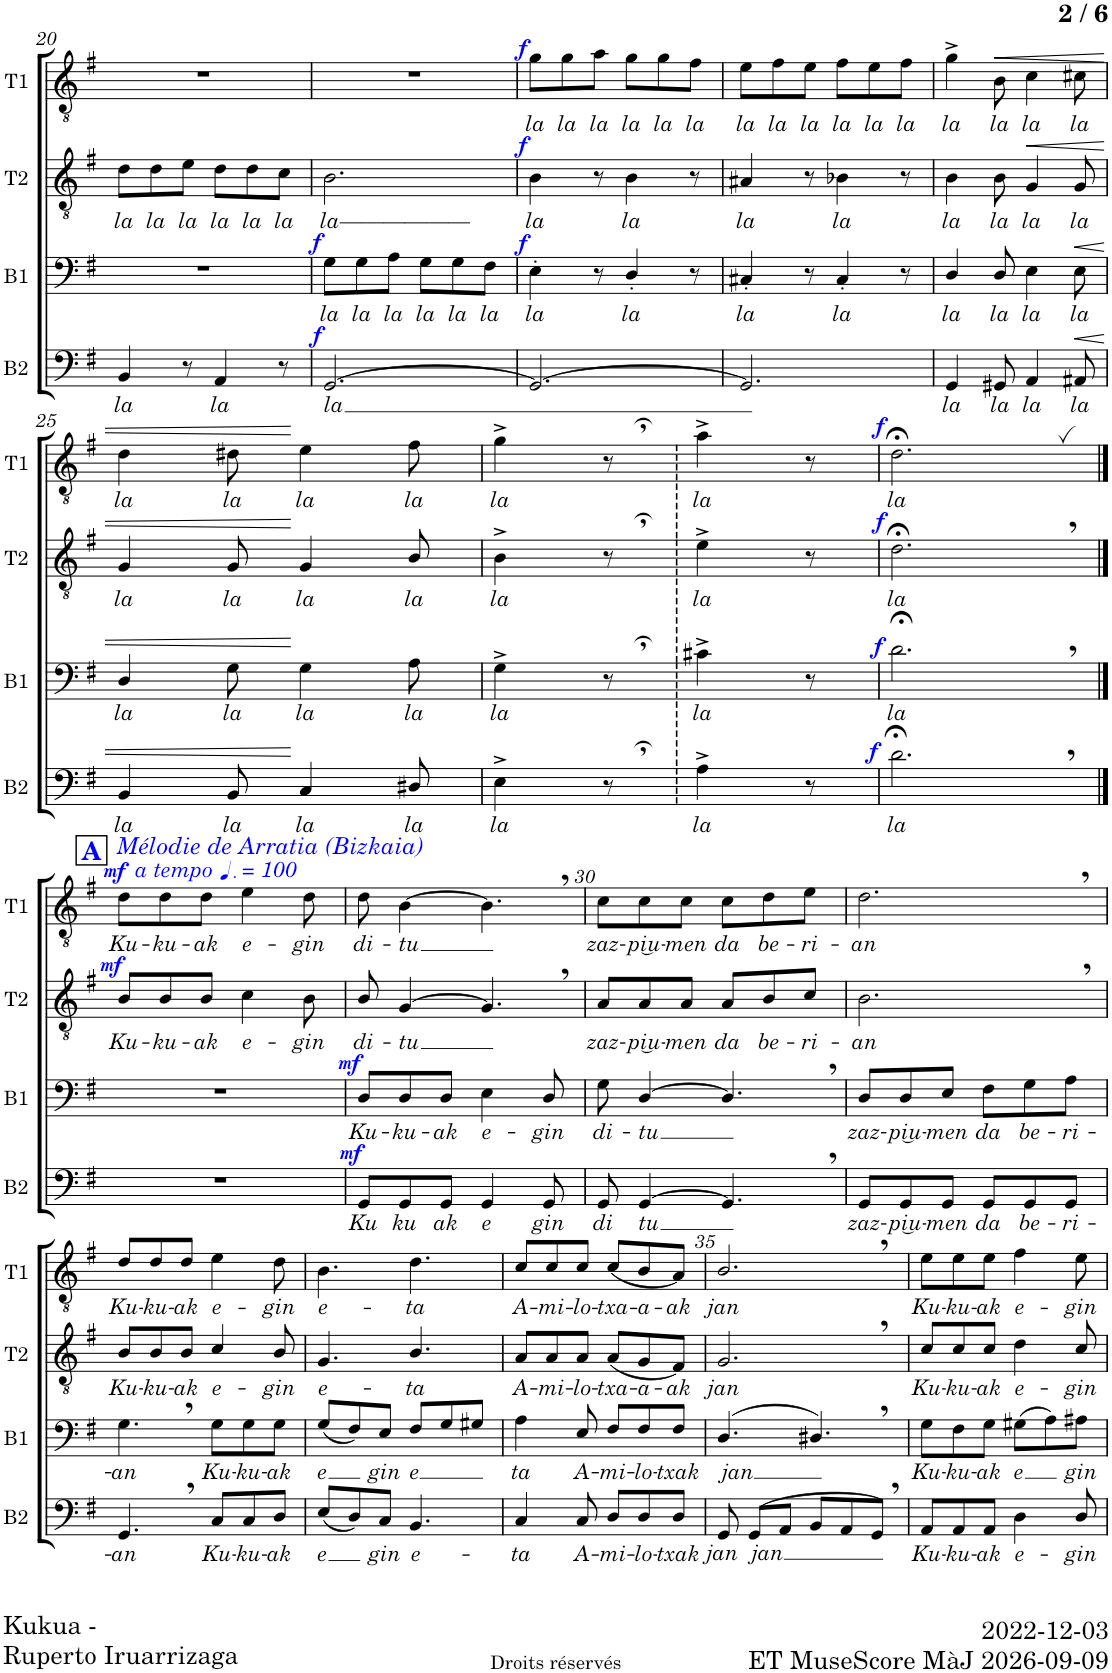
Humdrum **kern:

**kern	**text	**dynam	**kern	**text	**dynam	**kern	**text	**dynam	**kern	**text	**dynam
*part4	*part4	*part4	*part3	*part3	*part3	*part2	*part2	*part2	*part1	*part1	*part1
*staff4	*staff4	*staff4	*staff3	*staff3	*staff3	*staff2	*staff2	*staff2	*staff1	*staff1	*staff1
*I"Basse	*	*	*I"Baryton	*	*	*I"Ténor 2	*	*	*I"Ténor 1	*	*
*I'B2	*	*	*I'B1	*	*	*I'T2	*	*	*I'T1	*	*
!!LO:PB:g=z
*clefF4	*	*	*clefF4	*	*	*clefGv2	*	*	*clefGv2	*	*
*k[f#]	*	*	*k[f#]	*	*	*k[f#]	*	*	*k[f#]	*	*
*M6/8	*	*	*M6/8	*	*	*M6/8	*	*	*M6/8	*	*
=20	=20	=20	=20	=20	=20	=20	=20	=20	=20	=20	=20
!	!LO:LY:b	!	!	!	!	!	!LO:LY:b	!	!	!	!
4BB/	la	.	2.r	.	.	8d\L	la	.	2.r	.	.
!	!	!	!	!	!	!	!LO:LY:b	!	!	!	!
.	.	.	.	.	.	8d\	la	.	.	.	.
!	!	!	!	!	!	!	!LO:LY:b	!	!	!	!
8r	.	.	.	.	.	8e\J	la	.	.	.	.
!	!LO:LY:b	!	!	!	!	!	!LO:LY:b	!	!	!	!
4AA/	la	.	.	.	.	8d\L	la	.	.	.	.
!	!	!	!	!	!	!	!LO:LY:b	!	!	!	!
.	.	.	.	.	.	8d\	la	.	.	.	.
!	!	!	!	!	!	!	!LO:LY:b	!	!	!	!
8r	.	.	.	.	.	8c\J	la	.	.	.	.
=21	=21	=21	=21	=21	=21	=21	=21	=21	=21	=21	=21
!	!LO:LY:b	!LO:DY:a	!	!LO:LY:b	!LO:DY:a	!	!LO:LY:b	!	!	!	!
[>2.GG/	la	f	8G\L	la	f	2.B\	la——————	.	2.r	.	.
!	!	!	!	!LO:LY:b	!	!	!	!	!	!	!
.	.	.	8G\	la	.	.	.	.	.	.	.
!	!	!	!	!LO:LY:b	!	!	!	!	!	!	!
.	.	.	8A\J	la	.	.	.	.	.	.	.
!	!	!	!	!LO:LY:b	!	!	!	!	!	!	!
.	.	.	8G\L	la	.	.	.	.	.	.	.
!	!	!	!	!LO:LY:b	!	!	!	!	!	!	!
.	.	.	8G\	la	.	.	.	.	.	.	.
!	!	!	!	!LO:LY:b	!	!	!	!	!	!	!
.	.	.	8F#\J	la	.	.	.	.	.	.	.
=22	=22	=22	=22	=22	=22	=22	=22	=22	=22	=22	=22
!	!	!	!	!LO:LY:b	!LO:DY:a	!	!LO:LY:b	!LO:DY:a	!	!LO:LY:b	!LO:DY:a
2.GG/_	.	.	4E'\	la	f	4B\	la	f	8g\L	la	f
!	!	!	!	!	!	!	!	!	!	!LO:LY:b	!
.	.	.	.	.	.	.	.	.	8g\	la	.
!	!	!	!	!	!	!	!	!	!	!LO:LY:b	!
.	.	.	8r	.	.	8r	.	.	8a\J	la	.
!	!	!	!	!LO:LY:b	!	!	!LO:LY:b	!	!	!LO:LY:b	!
.	.	.	4D'/	la	.	4B\	la	.	8g\L	la	.
!	!	!	!	!	!	!	!	!	!	!LO:LY:b	!
.	.	.	.	.	.	.	.	.	8g\	la	.
!	!	!	!	!	!	!	!	!	!	!LO:LY:b	!
.	.	.	8r	.	.	8r	.	.	8f#\J	la	.
=23	=23	=23	=23	=23	=23	=23	=23	=23	=23	=23	=23
!	!	!	!	!LO:LY:b	!	!	!LO:LY:b	!	!	!LO:LY:b	!
2.GG/]	.	.	4C#X'/	la	.	4A#X/	la	.	8e\L	la	.
!	!	!	!	!	!	!	!	!	!	!LO:LY:b	!
.	.	.	.	.	.	.	.	.	8f#\	la	.
!	!	!	!	!	!	!	!	!	!	!LO:LY:b	!
.	.	.	8r	.	.	8r	.	.	8e\J	la	.
!	!	!	!	!LO:LY:b	!	!	!LO:LY:b	!	!	!LO:LY:b	!
.	.	.	4C#'/	la	.	4B-X\	la	.	8f#\L	la	.
!	!	!	!	!	!	!	!	!	!	!LO:LY:b	!
.	.	.	.	.	.	.	.	.	8e\	la	.
!	!	!	!	!	!	!	!	!	!	!LO:LY:b	!
.	.	.	8r	.	.	8r	.	.	8f#\J	la	.
=24	=24	=24	=24	=24	=24	=24	=24	=24	=24	=24	=24
!	!LO:LY:b	!	!	!LO:LY:b	!	!	!LO:LY:b	!	!	!LO:LY:b	!
4GG/	la	.	4D/	la	.	4B\	la	.	4g^\	la	.
!	!LO:LY:b	!	!	!LO:LY:b	!	!	!LO:LY:b	!	!	!LO:LY:b	!LO:HP:b
8GG#X/	la	.	8D/	la	.	8B\	la	.	8B\	la	<
!	!LO:LY:b	!	!	!LO:LY:b	!	!	!LO:LY:b	!LO:HP:b	!	!LO:LY:b	!
4AA/	la	.	4E\	la	.	4G/	la	<	4c\	la	.
!	!LO:LY:b	!LO:HP:b	!	!LO:LY:b	!LO:HP:b	!	!LO:LY:b	!	!	!LO:LY:b	!
8AA#X/	la	<	8E\	la	<	8G/	la	.	8c#X\	la	.
!!LO:LB:g=z
=25	=25	=25	=25	=25	=25	=25	=25	=25	=25	=25	=25
!	!LO:LY:b	!	!	!LO:LY:b	!	!	!LO:LY:b	!	!	!LO:LY:b	!
4BB/	la	.	4D/	la	.	4G/	la	.	4d\	la	.
!	!LO:LY:b	!	!	!LO:LY:b	!	!	!LO:LY:b	!	!	!LO:LY:b	!
8BB/	la	.	8G\	la	.	8G/	la	.	8d#X\	la	.
!	!LO:LY:b	!	!	!LO:LY:b	!	!	!LO:LY:b	!	!	!LO:LY:b	!
4C/	la	[	4G\	la	[	4G/	la	[	4e\	la	[
!	!LO:LY:b	!	!	!LO:LY:b	!	!	!LO:LY:b	!	!	!LO:LY:b	!
8D#X/	la	.	8A\	la	.	8B/	la	.	8f#\	la	.
=26	=26	=26	=26	=26	=26	=26	=26	=26	=26	=26	=26
!	!LO:LY:b	!	!	!LO:LY:b	!	!	!LO:LY:b	!	!	!LO:LY:b	!
4E^\	la	.	4G^\	la	.	4B^\	la	.	4g^\	la	.
8r	.	.	8r	.	.	8r	.	.	8r	.	.
!	!LO:LY:b	!	!	!LO:LY:b	!	!	!LO:LY:b	!	!	!LO:LY:b	!
4A^\	la	.	4c#X^\	la	.	4e^\	la	.	4a^\	la	.
8r	.	.	8r	.	.	8r	.	.	8r	.	.
=27	=27	=27	=27	=27	=27	=27	=27	=27	=27	=27	=27
!	!LO:LY:b	!LO:DY:a	!	!LO:LY:b	!LO:DY:a	!	!LO:LY:b	!LO:DY:a	!	!LO:LY:b	!LO:DY:a
2.d;<,\	la	f	2.d;<,\	la	f	2.d;<,\	la	f	2.d;<,\	la	f
!!LO:LB:g=z
==28	==28	==28	==28	==28	==28	==28	==28	==28	==28	==28	==28
!!LO:REH:place=s1:a:B:cj:color=#0000FF:fs=14:t=A
*	*	*	*	*	*	*	*	*	*MM150	*	*
!	!	!	!	!	!	!	!	!	!LO:TX:a:i:color=#0000FF:t=a tempo	!	!
!	!	!	!	!	!	!	!	!	!LO:TX:a:i:color=#0000FF:t=Mélodie de Arratia (Bizkaia)	!	!
!	!	!	!	!	!	!	!LO:LY:b	!LO:DY:a	!	!LO:LY:b	!LO:DY:a
2.r	.	.	2.r	.	.	8B/L	Ku-	mf	8d\L	Ku-	mf
!	!	!	!	!	!	!	!LO:LY:b	!	!	!LO:LY:b	!
.	.	.	.	.	.	8B/	-ku-	.	8d\	-ku-	.
!	!	!	!	!	!	!	!LO:LY:b	!	!	!LO:LY:b	!
.	.	.	.	.	.	8B/J	-ak	.	8d\J	-ak	.
!	!	!	!	!	!	!	!LO:LY:b	!	!	!LO:LY:b	!
.	.	.	.	.	.	4c\	e-	.	4e\	e-	.
!	!	!	!	!	!	!	!LO:LY:b	!	!	!LO:LY:b	!
.	.	.	.	.	.	8B\	-gin	.	8d\	-gin	.
=29	=29	=29	=29	=29	=29	=29	=29	=29	=29	=29	=29
!	!LO:LY:b	!LO:DY:a	!	!LO:LY:b	!LO:DY:a	!	!LO:LY:b	!	!	!LO:LY:b	!
8GG/L	Ku	mf	8D/L	Ku-	mf	8B/	di-	.	8d\	di-	.
!	!LO:LY:b	!	!	!LO:LY:b	!	!	!LO:LY:b	!	!	!LO:LY:b	!
8GG/	ku	.	8D/	-ku-	.	[>4G/	-tu	.	[4B\	-tu	.
!	!LO:LY:b	!	!	!LO:LY:b	!	!	!	!	!	!	!
8GG/J	ak	.	8D/J	-ak	.	.	.	.	.	.	.
!	!LO:LY:b	!	!	!LO:LY:b	!	!	!	!	!	!	!
4GG/	e	.	4E\	e-	.	4.G,/]	.	.	4.B,\]	.	.
!	!LO:LY:b	!	!	!LO:LY:b	!	!	!	!	!	!	!
8GG/	gin	.	8D/	-gin	.	.	.	.	.	.	.
=30	=30	=30	=30	=30	=30	=30	=30	=30	=30	=30	=30
!	!LO:LY:b	!	!	!LO:LY:b	!	!	!LO:LY:b	!	!	!LO:LY:b	!
8GG/	di	.	8G\	di-	.	8A/L	zaz-	.	8c\L	zaz-	.
!	!LO:LY:b	!	!	!LO:LY:b	!	!	!LO:LY:b	!	!	!LO:LY:b	!
[>4GG/	tu	.	[>4D/	-tu	.	8A/	-pi͜u-	.	8c\	-pi͜u-	.
!	!	!	!	!	!	!	!LO:LY:b	!	!	!LO:LY:b	!
.	.	.	.	.	.	8A/J	-men	.	8c\J	-men	.
!	!	!	!	!	!	!	!LO:LY:b	!	!	!LO:LY:b	!
4.GG,/]	.	.	4.D,/]	.	.	8A/L	da	.	8c\L	da	.
!	!	!	!	!	!	!	!LO:LY:b	!	!	!LO:LY:b	!
.	.	.	.	.	.	8B/	be-	.	8d\	be-	.
!	!	!	!	!	!	!	!LO:LY:b	!	!	!LO:LY:b	!
.	.	.	.	.	.	8c/J	-ri-	.	8e\J	-ri-	.
=31	=31	=31	=31	=31	=31	=31	=31	=31	=31	=31	=31
!	!LO:LY:b	!	!	!LO:LY:b	!	!	!LO:LY:b	!	!	!LO:LY:b	!
8GG/L	zaz-	.	8D/L	zaz-	.	2.B,\	-an	.	2.d,\	-an	.
!	!LO:LY:b	!	!	!LO:LY:b	!	!	!	!	!	!	!
8GG/	-pi͜u-	.	8D/	-pi͜u-	.	.	.	.	.	.	.
!	!LO:LY:b	!	!	!LO:LY:b	!	!	!	!	!	!	!
8GG/J	-men	.	8E/J	-men	.	.	.	.	.	.	.
!	!LO:LY:b	!	!	!LO:LY:b	!	!	!	!	!	!	!
8GG/L	da	.	8F#\L	da	.	.	.	.	.	.	.
!	!LO:LY:b	!	!	!LO:LY:b	!	!	!	!	!	!	!
8GG/	be-	.	8G\	be-	.	.	.	.	.	.	.
!	!LO:LY:b	!	!	!LO:LY:b	!	!	!	!	!	!	!
8GG/J	-ri-	.	8A\J	-ri-	.	.	.	.	.	.	.
!!LO:LB:g=z
=32	=32	=32	=32	=32	=32	=32	=32	=32	=32	=32	=32
!	!LO:LY:b	!	!	!LO:LY:b	!	!	!LO:LY:b	!	!	!LO:LY:b	!
4.GG,/	-an	.	4.G,\	-an	.	8B/L	Ku-	.	8d/L	Ku-	.
!	!	!	!	!	!	!	!LO:LY:b	!	!	!LO:LY:b	!
.	.	.	.	.	.	8B/	-ku-	.	8d/	-ku-	.
!	!	!	!	!	!	!	!LO:LY:b	!	!	!LO:LY:b	!
.	.	.	.	.	.	8B/J	-ak	.	8d/J	-ak	.
!	!LO:LY:b	!	!	!LO:LY:b	!	!	!LO:LY:b	!	!	!LO:LY:b	!
8C/L	Ku-	.	8G\L	Ku-	.	4c/	e-	.	4e\	e-	.
!	!LO:LY:b	!	!	!LO:LY:b	!	!	!	!	!	!	!
8C/	-ku-	.	8G\	-ku-	.	.	.	.	.	.	.
!	!LO:LY:b	!	!	!LO:LY:b	!	!	!LO:LY:b	!	!	!LO:LY:b	!
8D/J	-ak	.	8G\J	-ak	.	8B/	-gin	.	8d\	-gin	.
=33	=33	=33	=33	=33	=33	=33	=33	=33	=33	=33	=33
!	!LO:LY:b	!	!	!LO:LY:b	!	!	!LO:LY:b	!	!	!LO:LY:b	!
(8E/L	-e	.	(8G/L	-e	.	4.G/	e-	.	4.B\	e-	.
8D/)	.	.	8F#/)	.	.	.	.	.	.	.	.
!	!LO:LY:b	!	!	!LO:LY:b	!	!	!	!	!	!	!
8C/J	-gin	.	8E/J	-gin	.	.	.	.	.	.	.
!	!LO:LY:b	!	!	!LO:LY:b	!	!	!LO:LY:b	!	!	!LO:LY:b	!
4.BB/	e-	.	8F#/L	e	.	4.B/	-ta	.	4.d\	-ta	.
.	.	.	8G/	.	.	.	.	.	.	.	.
.	.	.	8G#X/J	.	.	.	.	.	.	.	.
=34	=34	=34	=34	=34	=34	=34	=34	=34	=34	=34	=34
!	!LO:LY:b	!	!	!LO:LY:b	!	!	!LO:LY:b	!	!	!LO:LY:b	!
4C/	-ta	.	4A\	ta	.	8A/L	A-	.	8c/L	A-	.
!	!	!	!	!	!	!	!LO:LY:b	!	!	!LO:LY:b	!
.	.	.	.	.	.	8A/	-mi-	.	8c/	-mi-	.
!	!LO:LY:b	!	!	!LO:LY:b	!	!	!LO:LY:b	!	!	!LO:LY:b	!
8C/	A-	.	8E/	A-	.	8A/J	-lo-	.	8c/J	-lo-	.
!	!LO:LY:b	!	!	!LO:LY:b	!	!	!LO:LY:b	!	!	!LO:LY:b	!
8D/L	-mi-	.	8F#/L	-mi-	.	(<8A/L	-txa-	.	(<8c/L	-txa-	.
!	!LO:LY:b	!	!	!LO:LY:b	!	!	!LO:LY:b	!	!	!LO:LY:b	!
8D/	lo-	.	8F#/	lo-	.	8G/	-a-	.	8B/	-a-	.
!	!LO:LY:b	!	!	!LO:LY:b	!	!	!LO:LY:b	!	!	!LO:LY:b	!
8D/J	-txak	.	8F#/J	-txak	.	8F#/J)	-ak	.	8A/J)	-ak	.
=35	=35	=35	=35	=35	=35	=35	=35	=35	=35	=35	=35
!	!LO:LY:b	!	!	!LO:LY:b	!	!	!LO:LY:b	!	!	!LO:LY:b	!
8GG/	jan	.	(>4.D/	jan	.	2.G,/	jan	.	2.B,/	jan	.
!	!LO:LY:b	!	!	!	!	!	!	!	!	!	!
(>8GG/L	jan	.	.	.	.	.	.	.	.	.	.
8AA/J	.	.	.	.	.	.	.	.	.	.	.
8BB/L	.	.	4.D#X,/)	.	.	.	.	.	.	.	.
8AA/	.	.	.	.	.	.	.	.	.	.	.
8GG,/J)	.	.	.	.	.	.	.	.	.	.	.
=36	=36	=36	=36	=36	=36	=36	=36	=36	=36	=36	=36
!	!LO:LY:b	!	!	!LO:LY:b	!	!	!LO:LY:b	!	!	!LO:LY:b	!
8AA/L	Ku-	.	8G\L	Ku-	.	8c/L	Ku-	.	8e\L	Ku-	.
!	!LO:LY:b	!	!	!LO:LY:b	!	!	!LO:LY:b	!	!	!LO:LY:b	!
8AA/	-ku-	.	8F#\	-ku-	.	8c/	-ku-	.	8e\	-ku-	.
!	!LO:LY:b	!	!	!LO:LY:b	!	!	!LO:LY:b	!	!	!LO:LY:b	!
8AA/J	-ak	.	8G\J	-ak	.	8c/J	-ak	.	8e\J	-ak	.
!	!LO:LY:b	!	!	!LO:LY:b	!	!	!LO:LY:b	!	!	!LO:LY:b	!
4D\	e-	.	(8G#X\L	-e	.	4d\	e-	.	4f#\	e-	.
.	.	.	8A\)	.	.	.	.	.	.	.	.
!	!LO:LY:b	!	!	!LO:LY:b	!	!	!LO:LY:b	!	!	!LO:LY:b	!
8D/	-gin	.	8A#X\J	-gin	.	8c/	-gin	.	8e\	-gin	.
=	=	=	=	=	=	=	=	=	=	=	=
*-	*-	*-	*-	*-	*-	*-	*-	*-	*-	*-	*-
